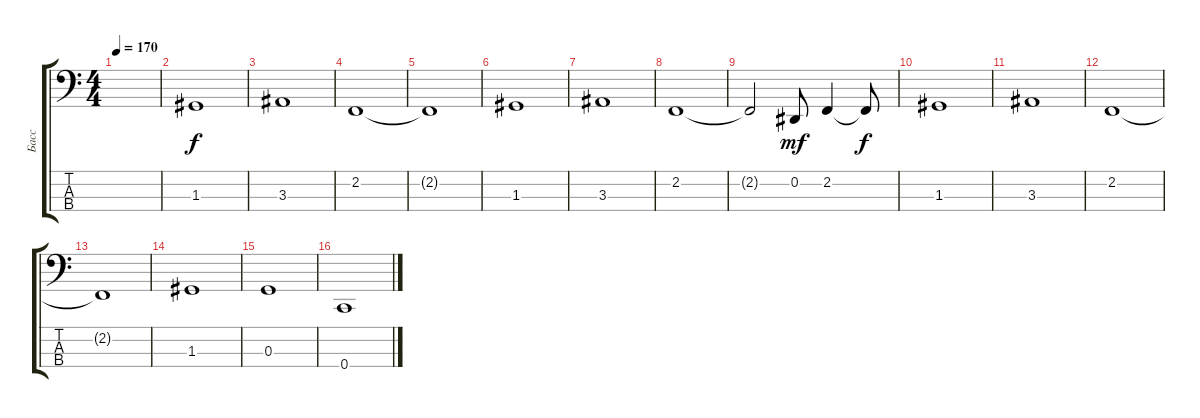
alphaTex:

\track ("Басс" "Басс") {instrument electricbassfinger}
\staff {score tabs}
\tuning (Bb1 Eb1 G1 C1) {hide}
\ts (4 4)
\tempo 170
\clef f4
\ks c
|
1.3.1 |
3.3.1 |
2.2.1 |
2.2{t}.1 |
1.3.1 |
3.3.1 |
2.2.1 |
2.2{t}.2 0.2.8{dy mf} 2.2.4 2.2{t}.8{dy f} |
1.3.1 |
3.3.1 |
2.2.1 |
2.2{t}.1 |
1.3.1 |
0.3.1 |
0.4.1
